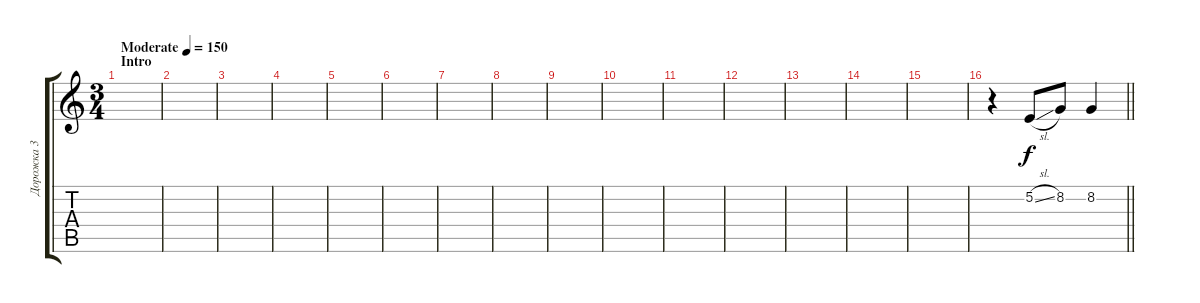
\track ("Дорожка 3" "Дорожка 3") {instrument trumpet}
\staff {score tabs}
\tuning (E4 B3 G3 D3 A2 E2) {hide}
\ts (3 4)
\section ("" "Intro")
\tempo (150 "Moderate")
\clef g2
\ks c
|
|
|
|
|
|
|
|
|
|
|
|
|
|
|
\barLineRight lightlight
r.4 5.2{sl}.8 8.2.8 8.2.4
